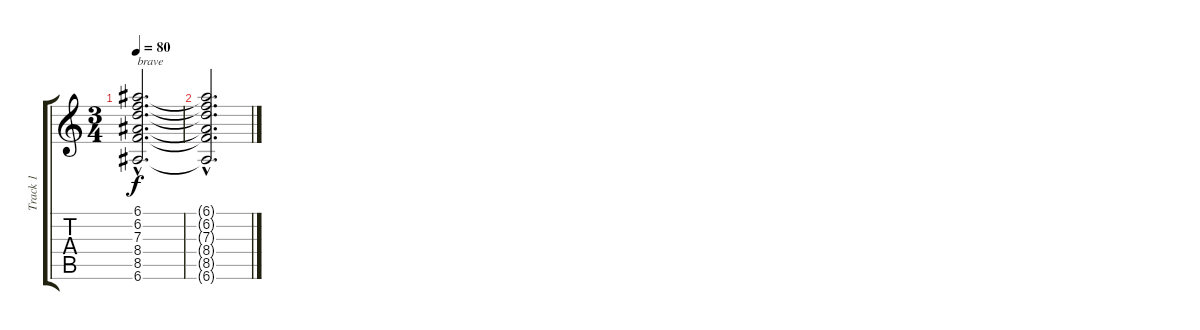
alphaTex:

\track ("Track 1" "Track 1") {instrument electricguitarjazz}
\staff {score tabs}
\tuning (E4 B3 G3 D3 A2 E2) {hide}
\ts (3 4)
\tempo 80
\clef g2
\ks c
(6.1{hac} 6.2{hac} 7.3{hac} 8.4{hac} 8.5{hac} 6.6{hac}).2{d txt "brave" dy f} |
(6.1{hac t} 6.2{hac t} 7.3{hac t} 8.4{hac t} 8.5{hac t} 6.6{hac t}).2{d}
